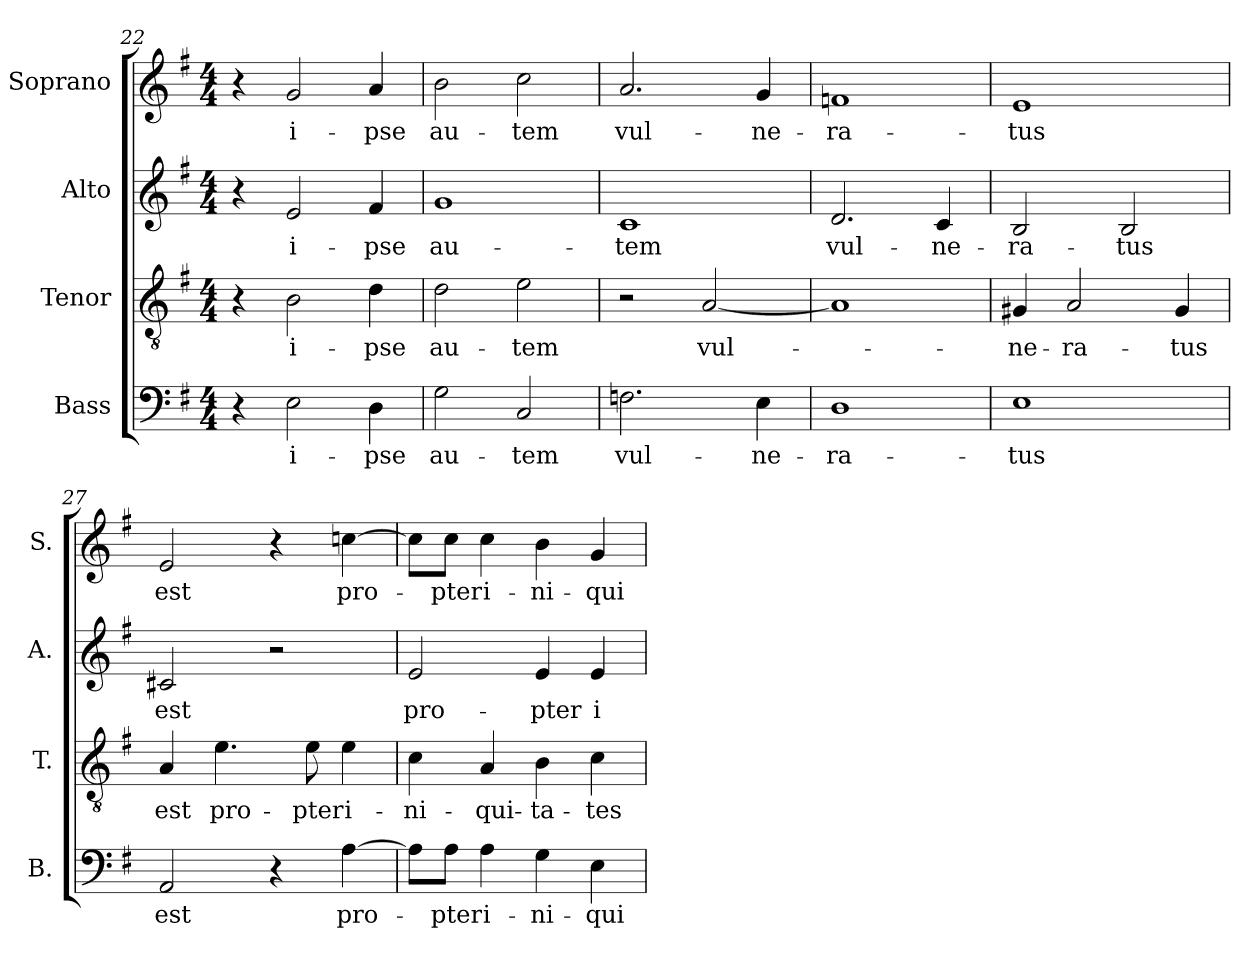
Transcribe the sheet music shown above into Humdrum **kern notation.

**kern	**text	**kern	**text	**kern	**text	**kern	**text
*part4	*part4	*part3	*part3	*part2	*part2	*part1	*part1
*staff4	*staff4	*staff3	*staff3	*staff2	*staff2	*staff1	*staff1
*I"Bass	*	*I"Tenor	*	*I"Alto	*	*I"Soprano	*
*I'B.	*	*I'T.	*	*I'A.	*	*I'S.	*
*clefF4	*	*clefGv2	*	*clefG2	*	*clefG2	*
*	*	*ITrd7c12	*	*	*	*	*
*k[f#]	*	*k[f#]	*	*k[f#]	*	*k[f#]	*
*G:	*	*G:	*	*G:	*	*G:	*
*M4/4	*	*M4/4	*	*M4/4	*	*M4/4	*
=22	=22	=22	=22	=22	=22	=22	=22
4r	.	4r	.	4r	.	4r	.
!	!LO:LY:b:color=#000000	!	!	!	!	!	!
!	!	!	!LO:LY:b:color=#000000	!	!	!	!
!	!	!	!	!	!LO:LY:b:color=#000000	!	!
!	!	!	!	!	!	!	!LO:LY:b:color=#000000
2Ei\	i-	2BBi\	i-	2ei/	i-	2gi/	i-
!	!LO:LY:b:color=#000000	!	!	!	!	!	!
!	!	!	!LO:LY:b:color=#000000	!	!	!	!
!	!	!	!	!	!LO:LY:b:color=#000000	!	!
!	!	!	!	!	!	!	!LO:LY:b:color=#000000
4Di\	-pse	4Di\	-pse	4f#i/	-pse	4ai/	-pse
=23	=23	=23	=23	=23	=23	=23	=23
!	!LO:LY:b:color=#000000	!	!	!	!	!	!
!	!	!	!LO:LY:b:color=#000000	!	!	!	!
!	!	!	!	!	!LO:LY:b:color=#000000	!	!
!	!	!	!	!	!	!	!LO:LY:b:color=#000000
2Gi\	au-	2Di\	au-	1gi	au-	2bi\	au-
!	!LO:LY:b:color=#000000	!	!	!	!	!	!
!	!	!	!LO:LY:b:color=#000000	!	!	!	!
!	!	!	!	!	!	!	!LO:LY:b:color=#000000
2Ci/	-tem	2Ei\	-tem	.	.	2cci\	-tem
=24	=24	=24	=24	=24	=24	=24	=24
!	!LO:LY:b:color=#000000	!	!	!	!	!	!
!	!	!	!	!	!LO:LY:b:color=#000000	!	!
!	!	!	!	!	!	!	!LO:LY:b:color=#000000
2.Fni\	vul-	2r	.	1ci	-tem	2.ai/	vul-
!	!	!	!LO:LY:b:color=#000000	!	!	!	!
.	.	[2AAi/	vul-	.	.	.	.
!	!LO:LY:b:color=#000000	!	!	!	!	!	!
!	!	!	!	!	!	!	!LO:LY:b:color=#000000
4Ei\	-ne-	.	.	.	.	4gi/	-ne-
=25	=25	=25	=25	=25	=25	=25	=25
!	!LO:LY:b:color=#000000	!	!	!	!	!	!
!	!	!	!	!	!LO:LY:b:color=#000000	!	!
!	!	!	!	!	!	!	!LO:LY:b:color=#000000
1Di	-ra-	1AAi]	.	2.di/	vul-	1fni	-ra-
!	!	!	!	!	!LO:LY:b:color=#000000	!	!
.	.	.	.	4ci/	-ne-	.	.
=26	=26	=26	=26	=26	=26	=26	=26
!	!LO:LY:b:color=#000000	!	!	!	!	!	!
!	!	!	!LO:LY:b:color=#000000	!	!	!	!
!	!	!	!	!	!LO:LY:b:color=#000000	!	!
!	!	!	!	!	!	!	!LO:LY:b:color=#000000
1Ei	-tus	4GG#Xi/	-ne-	2Bi/	-ra-	1ei	-tus
!	!	!	!LO:LY:b:color=#000000	!	!	!	!
.	.	2AAi/	-ra-	.	.	.	.
!	!	!	!	!	!LO:LY:b:color=#000000	!	!
.	.	.	.	2Bi/	-tus	.	.
!	!	!	!LO:LY:b:color=#000000	!	!	!	!
.	.	4GG#i/	-tus	.	.	.	.
!!LO:PB:g=z
=27	=27	=27	=27	=27	=27	=27	=27
!	!LO:LY:b:color=#000000	!	!	!	!	!	!
!	!	!	!LO:LY:b:color=#000000	!	!	!	!
!	!	!	!	!	!LO:LY:b:color=#000000	!	!
!	!	!	!	!	!	!	!LO:LY:b:color=#000000
2AAi/	est	4AAi/	est	2c#Xi/	est	2ei/	est
!	!	!	!LO:LY:b:color=#000000	!	!	!	!
.	.	4.Ei\	pro-	.	.	.	.
4r	.	.	.	2r	.	4r	.
!	!	!	!LO:LY:b:color=#000000	!	!	!	!
.	.	8Ei\	-pter	.	.	.	.
!	!LO:LY:b:color=#000000	!	!	!	!	!	!
!	!	!	!LO:LY:b:color=#000000	!	!	!	!
!	!	!	!	!	!	!	!LO:LY:b:color=#000000
[4Ai\	pro-	4Ei\	i-	.	.	[4ccni\	pro-
=28	=28	=28	=28	=28	=28	=28	=28
!	!	!	!LO:LY:b:color=#000000	!	!	!	!
!	!	!	!	!	!LO:LY:b:color=#000000	!	!
8Ai\L]	.	4Ci\	-ni-	2ei/	pro-	8cci\L]	.
!	!LO:LY:b:color=#000000	!	!	!	!	!	!
!	!	!	!	!	!	!	!LO:LY:b:color=#000000
8Ai\J	-pter	.	.	.	.	8cci\J	-pter
!	!LO:LY:b:color=#000000	!	!	!	!	!	!
!	!	!	!LO:LY:b:color=#000000	!	!	!	!
!	!	!	!	!	!	!	!LO:LY:b:color=#000000
4Ai\	i-	4AAi/	-qui-	.	.	4cci\	i-
!	!LO:LY:b:color=#000000	!	!	!	!	!	!
!	!	!	!LO:LY:b:color=#000000	!	!	!	!
!	!	!	!	!	!LO:LY:b:color=#000000	!	!
!	!	!	!	!	!	!	!LO:LY:b:color=#000000
4Gi\	-ni-	4BBi\	-ta-	4ei/	-pter	4bi\	-ni-
!	!LO:LY:b:color=#000000	!	!	!	!	!	!
!	!	!	!LO:LY:b:color=#000000	!	!	!	!
!	!	!	!	!	!LO:LY:b:color=#000000	!	!
!	!	!	!	!	!	!	!LO:LY:b:color=#000000
4Ei\	-qui-	4Ci\	-tes	4ei/	i-	4gi/	-qui-
=	=	=	=	=	=	=	=
*-	*-	*-	*-	*-	*-	*-	*-
